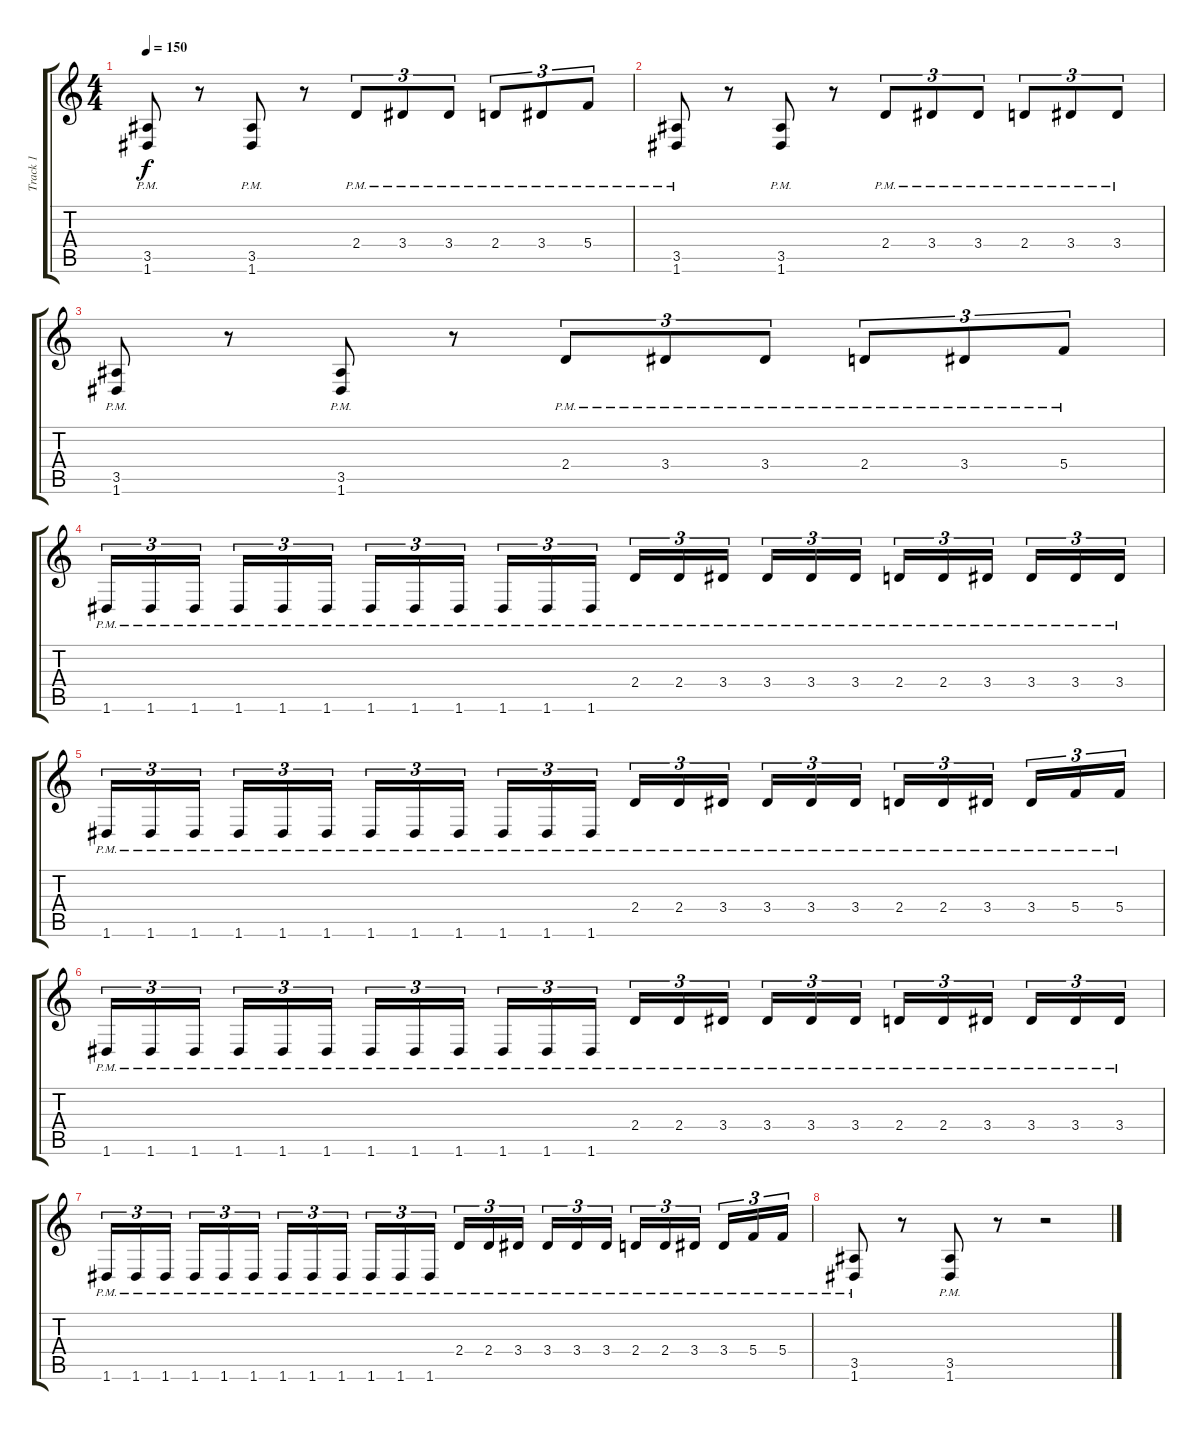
\track ("Track 1" "Track 1") {instrument distortionguitar}
\staff {score tabs}
\tuning (D4 A3 F3 C3 G2 D2) {hide}
\ts (4 4)
\tempo 150
\clef g2
\ks c
(3.5{pm} 1.6{pm}).8{dy f} r.8 (3.5{pm} 1.6{pm}).8 r.8 2.4{pm}.8{tu (3 2)} 3.4{pm}.8{tu (3 2)} 3.4{pm}.8{tu (3 2)} 2.4{pm}.8{tu (3 2)} 3.4{pm}.8{tu (3 2)} 5.4{pm}.8{tu (3 2)} |
(3.5{pm} 1.6{pm}).8 r.8 (3.5{pm} 1.6{pm}).8 r.8 2.4{pm}.8{tu (3 2)} 3.4{pm}.8{tu (3 2)} 3.4{pm}.8{tu (3 2)} 2.4{pm}.8{tu (3 2)} 3.4{pm}.8{tu (3 2)} 3.4{pm}.8{tu (3 2)} |
(3.5{pm} 1.6{pm}).8 r.8 (3.5{pm} 1.6{pm}).8 r.8 2.4{pm}.8{tu (3 2)} 3.4{pm}.8{tu (3 2)} 3.4{pm}.8{tu (3 2)} 2.4{pm}.8{tu (3 2)} 3.4{pm}.8{tu (3 2)} 5.4{pm}.8{tu (3 2)} |
1.6{pm}.16{tu (3 2)} 1.6{pm}.16{tu (3 2)} 1.6{pm}.16{tu (3 2) beam splitsecondary} 1.6{pm}.16{tu (3 2)} 1.6{pm}.16{tu (3 2)} 1.6{pm}.16{tu (3 2)} 1.6{pm}.16{tu (3 2)} 1.6{pm}.16{tu (3 2)} 1.6{pm}.16{tu (3 2) beam splitsecondary} 1.6{pm}.16{tu (3 2)} 1.6{pm}.16{tu (3 2)} 1.6{pm}.16{tu (3 2)} 2.4{pm}.16{tu (3 2)} 2.4{pm}.16{tu (3 2)} 3.4{pm}.16{tu (3 2) beam splitsecondary} 3.4{pm}.16{tu (3 2)} 3.4{pm}.16{tu (3 2)} 3.4{pm}.16{tu (3 2)} 2.4{pm}.16{tu (3 2)} 2.4{pm}.16{tu (3 2)} 3.4{pm}.16{tu (3 2) beam splitsecondary} 3.4{pm}.16{tu (3 2)} 3.4{pm}.16{tu (3 2)} 3.4{pm}.16{tu (3 2)} |
1.6{pm}.16{tu (3 2)} 1.6{pm}.16{tu (3 2)} 1.6{pm}.16{tu (3 2) beam splitsecondary} 1.6{pm}.16{tu (3 2)} 1.6{pm}.16{tu (3 2)} 1.6{pm}.16{tu (3 2)} 1.6{pm}.16{tu (3 2)} 1.6{pm}.16{tu (3 2)} 1.6{pm}.16{tu (3 2) beam splitsecondary} 1.6{pm}.16{tu (3 2)} 1.6{pm}.16{tu (3 2)} 1.6{pm}.16{tu (3 2)} 2.4{pm}.16{tu (3 2)} 2.4{pm}.16{tu (3 2)} 3.4{pm}.16{tu (3 2) beam splitsecondary} 3.4{pm}.16{tu (3 2)} 3.4{pm}.16{tu (3 2)} 3.4{pm}.16{tu (3 2)} 2.4{pm}.16{tu (3 2)} 2.4{pm}.16{tu (3 2)} 3.4{pm}.16{tu (3 2) beam splitsecondary} 3.4{pm}.16{tu (3 2)} 5.4{pm}.16{tu (3 2)} 5.4{pm}.16{tu (3 2)} |
1.6{pm}.16{tu (3 2)} 1.6{pm}.16{tu (3 2)} 1.6{pm}.16{tu (3 2) beam splitsecondary} 1.6{pm}.16{tu (3 2)} 1.6{pm}.16{tu (3 2)} 1.6{pm}.16{tu (3 2)} 1.6{pm}.16{tu (3 2)} 1.6{pm}.16{tu (3 2)} 1.6{pm}.16{tu (3 2) beam splitsecondary} 1.6{pm}.16{tu (3 2)} 1.6{pm}.16{tu (3 2)} 1.6{pm}.16{tu (3 2)} 2.4{pm}.16{tu (3 2)} 2.4{pm}.16{tu (3 2)} 3.4{pm}.16{tu (3 2) beam splitsecondary} 3.4{pm}.16{tu (3 2)} 3.4{pm}.16{tu (3 2)} 3.4{pm}.16{tu (3 2)} 2.4{pm}.16{tu (3 2)} 2.4{pm}.16{tu (3 2)} 3.4{pm}.16{tu (3 2) beam splitsecondary} 3.4{pm}.16{tu (3 2)} 3.4{pm}.16{tu (3 2)} 3.4{pm}.16{tu (3 2)} |
1.6{pm}.16{tu (3 2)} 1.6{pm}.16{tu (3 2)} 1.6{pm}.16{tu (3 2) beam splitsecondary} 1.6{pm}.16{tu (3 2)} 1.6{pm}.16{tu (3 2)} 1.6{pm}.16{tu (3 2)} 1.6{pm}.16{tu (3 2)} 1.6{pm}.16{tu (3 2)} 1.6{pm}.16{tu (3 2) beam splitsecondary} 1.6{pm}.16{tu (3 2)} 1.6{pm}.16{tu (3 2)} 1.6{pm}.16{tu (3 2)} 2.4{pm}.16{tu (3 2)} 2.4{pm}.16{tu (3 2)} 3.4{pm}.16{tu (3 2) beam splitsecondary} 3.4{pm}.16{tu (3 2)} 3.4{pm}.16{tu (3 2)} 3.4{pm}.16{tu (3 2)} 2.4{pm}.16{tu (3 2)} 2.4{pm}.16{tu (3 2)} 3.4{pm}.16{tu (3 2) beam splitsecondary} 3.4{pm}.16{tu (3 2)} 5.4{pm}.16{tu (3 2)} 5.4{pm}.16{tu (3 2)} |
(3.5{pm} 1.6{pm}).8 r.8 (3.5{pm} 1.6{pm}).8 r.8 r.2
